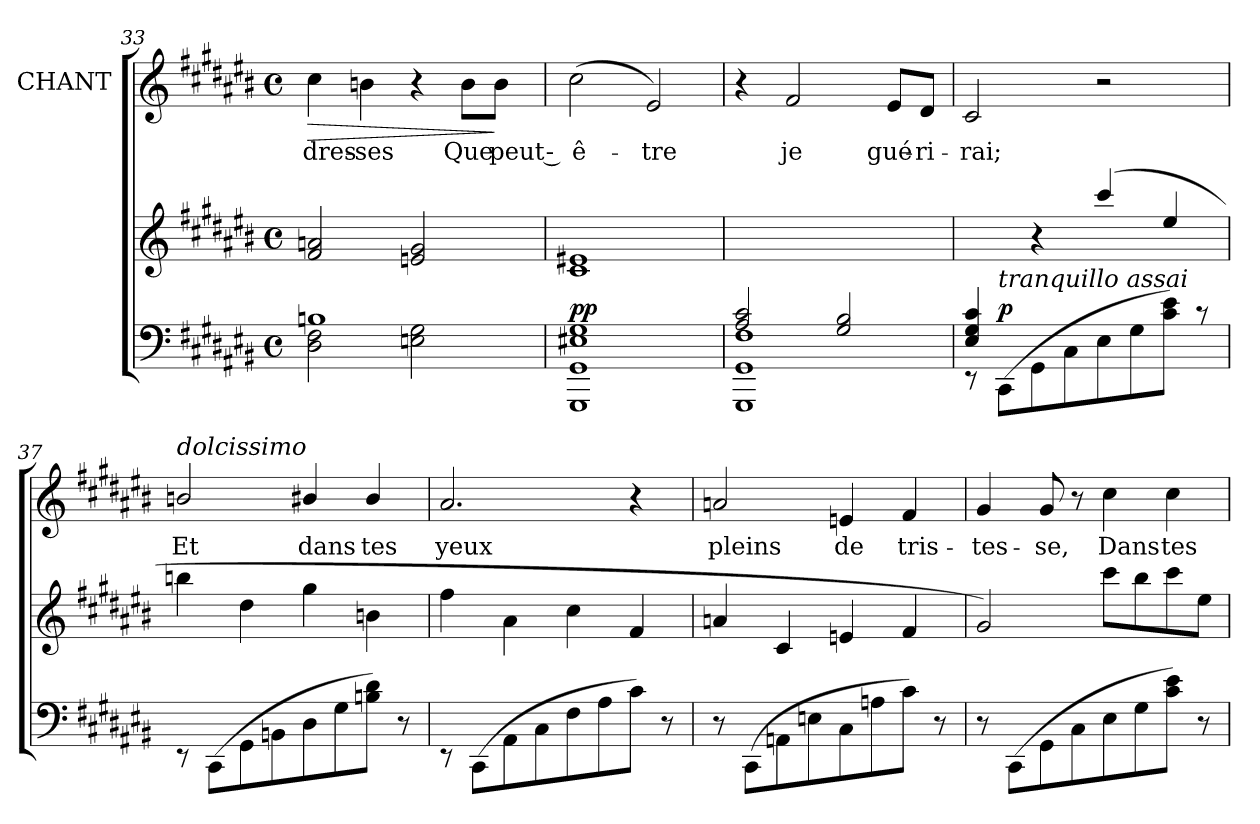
**kern	**dynam	**kern	**kern	**text	**dynam
*part3	*part3	*part2	*part1	*part1	*part1
*staff3	*staff3	*staff2	*staff1	*staff1	*staff1
*	*	*	*I"CHANT	*	*
*clefF4	*	*clefG2	*clefG2	*	*
*k[f#c#g#d#a#e#b#]	*	*k[f#c#g#d#a#e#b#]	*k[f#c#g#d#a#e#b#]	*	*
*C#:	*	*C#:	*C#:	*	*
*M4/4	*	*M4/4	*M4/4	*	*
*met(c)	*	*met(c)	*met(c)	*	*
=33	=33	=33	=33	=33	=33
*^	*	*	*	*	*
!	!	!	!	!	!LO:LY:b	!LO:HP:b
1Bn	2D#\ 2F#\	.	2f#/ 2an/	4cc#\	-dres-	>
!	!	!	!	!	!LO:LY:b	!
.	.	.	.	4bn\	-ses	.
.	2En\ 2G#\	.	2en/ 2g#/	4r	.	.
!	!	!	!	!	!LO:LY:b	!
.	.	.	.	8b\L	Que	.
!	!	!	!	!	!LO:LY:b	!
.	.	.	.	8b\J	peut ‑	]
*v	*v	*	*	*	*	*
=34	=34	=34	=34	=34	=34
!	!LO:DY:a	!	!	!LO:LY:b	!
1GGG# 1GG# 1E#X 1G#	pp	1c# 1e#X	(>2cc#\	ê-	.
!	!	!	!	!LO:LY:b	!
.	.	.	2e#/)	-tre	.
!!LO:PB:g=z
=35	=35	=35	=35	=35	=35
*^	*	*	*	*	*
2A#/ 2c#/	1GGG# 1GG# 1F#	.	1ryy	4r	.	.
!	!	!	!	!	!LO:LY:b	!
.	.	.	.	2f#/	je	.
2G#/ 2B#/	.	.	.	.	.	.
!	!	!	!	!	!LO:LY:b	!
.	.	.	.	8e#/L	gué-	.
!	!	!	!	!	!LO:LY:b	!
.	.	.	.	8d#/J	-ri-	.
=36	=36	=36	=36	=36	=36	=36
!	!	!	!	!	!LO:LY:b	!
8rDD	4E#/ 4G#/ 4c#/	.	4ryy	2c#/	-rai;	.
!LO:TX:a:i:t=tranquillo assai	!	!	!	!	!	!
!	!	!LO:DY:a	!	!	!	!
(>8CC#\L	.	p	.	.	.	.
8GG#\	8ryy	.	4r	.	.	.
8C#<\	8ryy	.	.	.	.	.
8E#<\	2ryy	.	(4ccc#/	2r	.	.
8G#\	.	.	.	.	.	.
8c#\ 8e#\J)	.	.	4ee#/	.	.	.
8rc	.	.	.	.	.	.
*v	*v	*	*	*	*	*
=37	=37	=37	=37	=37	=37
!	!	!	!LO:TX:a:i:t=dolcissimo	!	!
!	!	!	!	!LO:LY:b	!
8rDD	.	4bbn\	2bn/	Et	.
(>8CC#\L	.	.	.	.	.
8GG#\	.	4dd#\	.	.	.
8BBn<\	.	.	.	.	.
!	!	!	!	!LO:LY:b	!
8D#<\	.	4gg#\	4b#X/	dans	.
8G#\	.	.	.	.	.
!	!	!	!	!LO:LY:b	!
8Bn\ 8d#\J)	.	4bn\	4b#/	tes	.
8r	.	.	.	.	.
=38	=38	=38	=38	=38	=38
!	!	!	!	!LO:LY:b	!
8rDD	.	4ff#\	2.a#/	yeux	.
(>8CC#\L	.	.	.	.	.
8AA#\	.	4a#\	.	.	.
8C#\	.	.	.	.	.
8F#\	.	4cc#\	.	.	.
8A#\	.	.	.	.	.
8c#\J)	.	4f#/	4r	.	.
8r	.	.	.	.	.
!!LO:LB:g=z
=39	=39	=39	=39	=39	=39
!	!	!	!	!LO:LY:b	!
8r	.	4an/	2an/	pleins	.
(>8CC#\L	.	.	.	.	.
8AAn\	.	4c#/	.	.	.
8En\	.	.	.	.	.
!	!	!	!	!LO:LY:b	!
8C#\	.	4en/	4en/	de	.
8An\	.	.	.	.	.
!	!	!	!	!LO:LY:b	!
8c#\J)	.	4f#/	4f#/	tris-	.
8r	.	.	.	.	.
=40	=40	=40	=40	=40	=40
!	!	!	!	!LO:LY:b	!
8r	.	2g#/)	4g#/	-tes-	.
(>8CC#\L	.	.	.	.	.
!	!	!	!	!LO:LY:b	!
8GG#\	.	.	8g#/	-se,	.
8C#\	.	.	8r	.	.
!	!	!	!	!LO:LY:b	!
8E#\	.	8ccc#\L	4cc#\	Dans	.
8G#\	.	8bb#\	.	.	.
!	!	!	!	!LO:LY:b	!
8c#\ 8e#\J)	.	8ccc#\	4cc#\	tes	.
8r	.	8ee#\J	.	.	.
=	=	=	=	=	=
*-	*-	*-	*-	*-	*-
